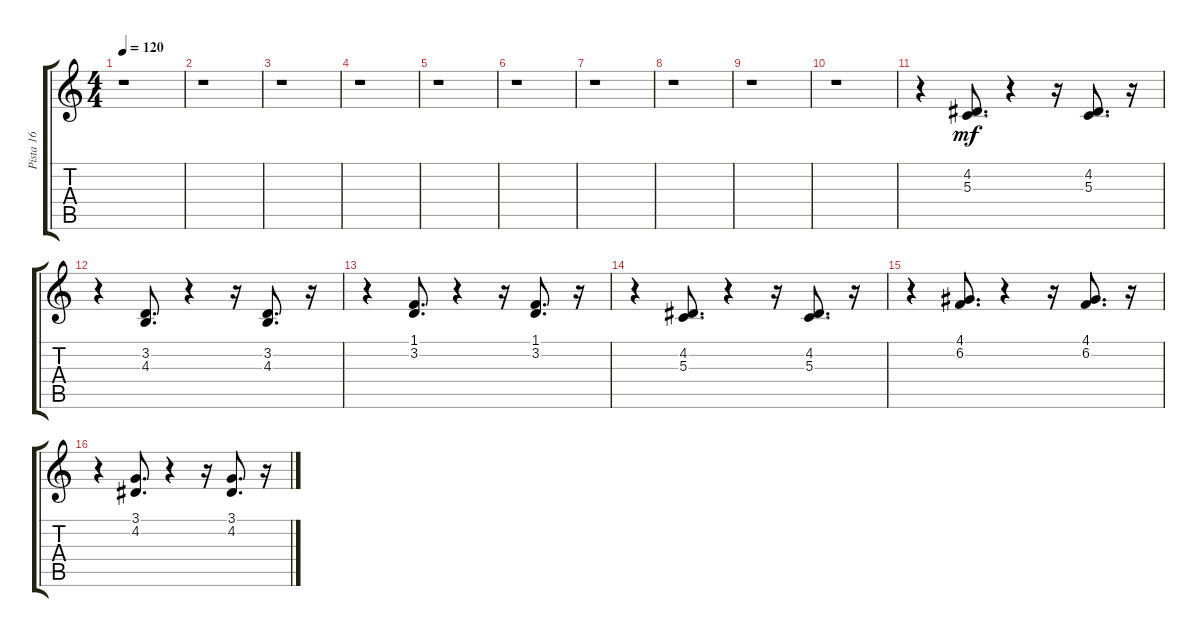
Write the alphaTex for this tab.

\track ("Pista 16" "Pista 16") {instrument piccolo}
\staff {score tabs}
\tuning (E4 B3 G3 D3 A2 E2) {hide}
\ts (4 4)
\tempo 120
\clef g2
\ks c
r.1{dy mf} |
r.1 |
r.1 |
r.1 |
r.1 |
r.1 |
r.1 |
r.1 |
r.1 |
r.1 |
r.4 (4.2 5.3).8{d} r.4 r.16 (4.2 5.3).8{d} r.16 |
r.4 (3.2 4.3).8{d} r.4 r.16 (3.2 4.3).8{d} r.16 |
r.4 (1.1 3.2).8{d} r.4 r.16 (1.1 3.2).8{d} r.16 |
r.4 (4.2 5.3).8{d} r.4 r.16 (4.2 5.3).8{d} r.16 |
r.4 (4.1 6.2).8{d} r.4 r.16 (4.1 6.2).8{d} r.16 |
r.4 (3.1 4.2).8{d} r.4 r.16 (3.1 4.2).8{d} r.16
